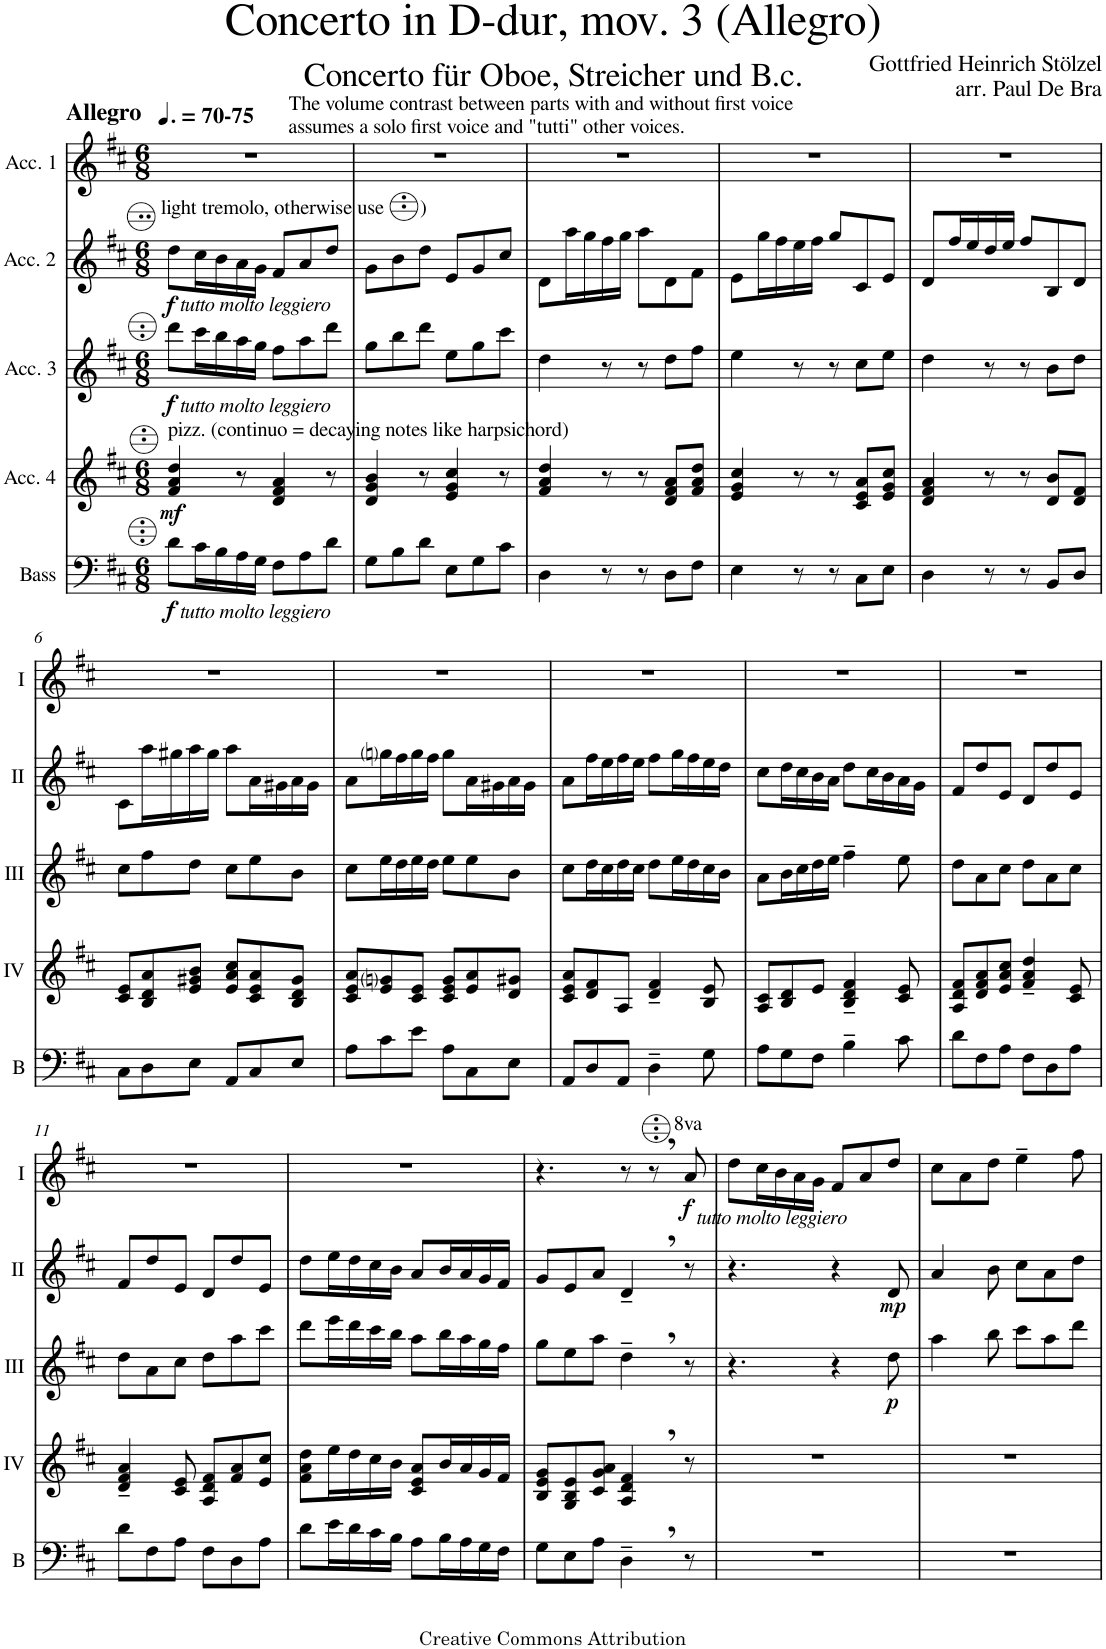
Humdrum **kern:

**kern	**dynam	**kern	**dynam	**kern	**dynam	**kern	**dynam	**kern	**dynam
*part5	*part5	*part4	*part4	*part3	*part3	*part2	*part2	*part1	*part1
*staff5	*staff5	*staff4	*staff4	*staff3	*staff3	*staff2	*staff2	*staff1	*staff1
*I"Bass	*	*I"Acc. 4	*	*I"Acc. 3	*	*I"Acc. 2	*	*I"Acc. 1	*
*I'B	*	*	*	*	*	*	*	*	*
*clefF4	*	*clefG2	*	*clefG2	*	*clefG2	*	*clefG2	*
*Trd7c12	*	*	*	*Trd7c12	*	*	*	*	*
*k[f#c#]	*	*k[f#c#]	*	*k[f#c#]	*	*k[f#c#]	*	*k[f#c#]	*
*M6/8	*	*M6/8	*	*M6/8	*	*M6/8	*	*M6/8	*
*MM105	*	*MM105	*	*MM105	*	*MM105	*	*MM105	*
=1	=1	=1	=1	=1	=1	=1	=1	=1	=1
!	!	!	!	!	!	!	!	!LO:TX:a:B:t=-75	!
!	!	!	!	!	!	!	!	!LO:TX:a:B:t=Allegro	!
!	!	!	!	!	!	!	!	!LO:TX:a:t=The volume contrast between parts with and without first voice	!
!	!	!	!	!	!	!	!	!LO:TX:a:t=assumes a solo first voice and "tutti" other voices.	!
!	!	!	!	!	!	!LO:TX:a:t=light tremolo, otherwise use       )	!	!	!
!	!	!	!	!	!	!LO:TX:b:i:t=tutto molto leggiero	!	!	!
!	!	!	!	!LO:TX:b:i:t=tutto molto leggiero	!	!	!	!	!
!	!	!LO:TX:a:t=pizz. (continuo = decaying notes like harpsichord)	!	!	!	!	!	!	!
!LO:TX:b:i:t=tutto molto leggiero	!	!	!	!	!	!	!	!	!
!	!LO:DY:b	!	!LO:DY:b	!	!LO:DY:b	!	!LO:DY:b	!	!
8d\L	f	4f#/ 4a/ 4dd/	mf	8ddd\L	f	8dd\L	f	2.r	.
16c#\L	.	.	.	16ccc#\L	.	16cc#\L	.	.	.
16B\	.	.	.	16bb\	.	16b\	.	.	.
16A\	.	8r	.	16aa\	.	16a\	.	.	.
16G\JJ	.	.	.	16gg\JJ	.	16g\JJ	.	.	.
8F#\L	.	4d/ 4f#/ 4a/	.	8ff#\L	.	8f#/L	.	.	.
8A\	.	.	.	8aa\	.	8a/	.	.	.
8d\J	.	8r	.	8ddd\J	.	8dd/J	.	.	.
=2	=2	=2	=2	=2	=2	=2	=2	=2	=2
8G\L	.	4d/ 4g/ 4b/	.	8gg\L	.	8g\L	.	2.r	.
8B\	.	.	.	8bb\	.	8b\	.	.	.
8d\J	.	8r	.	8ddd\J	.	8dd\J	.	.	.
8E\L	.	4e/ 4g/ 4cc#/	.	8ee\L	.	8e/L	.	.	.
8G\	.	.	.	8gg\	.	8g/	.	.	.
8c#\J	.	8r	.	8ccc#\J	.	8cc#/J	.	.	.
=3	=3	=3	=3	=3	=3	=3	=3	=3	=3
4D\	.	4f#/ 4a/ 4dd/	.	4dd\	.	8d\L	.	2.r	.
.	.	.	.	.	.	16aa\L	.	.	.
.	.	.	.	.	.	16gg\	.	.	.
8r	.	8r	.	8r	.	16ff#\	.	.	.
.	.	.	.	.	.	16gg\JJ	.	.	.
8r	.	8r	.	8r	.	8aa\L	.	.	.
8D\L	.	8d/ 8f#/ 8a/L	.	8dd\L	.	8d\	.	.	.
8F#\J	.	8f#/ 8a/ 8dd/J	.	8ff#\J	.	8f#\J	.	.	.
=4	=4	=4	=4	=4	=4	=4	=4	=4	=4
4E\	.	4e/ 4g/ 4cc#/	.	4ee\	.	8e\L	.	2.r	.
.	.	.	.	.	.	16gg\L	.	.	.
.	.	.	.	.	.	16ff#\	.	.	.
8r	.	8r	.	8r	.	16ee\	.	.	.
.	.	.	.	.	.	16ff#\JJ	.	.	.
8r	.	8r	.	8r	.	8gg/L	.	.	.
8C#\L	.	8c#/ 8e/ 8a/L	.	8cc#\L	.	8c#/	.	.	.
8E\J	.	8e/ 8g/ 8cc#/J	.	8ee\J	.	8e/J	.	.	.
=5	=5	=5	=5	=5	=5	=5	=5	=5	=5
4D\	.	4d/ 4f#/ 4a/	.	4dd\	.	8d/L	.	2.r	.
.	.	.	.	.	.	16ff#/L	.	.	.
.	.	.	.	.	.	16ee/	.	.	.
8r	.	8r	.	8r	.	16dd/	.	.	.
.	.	.	.	.	.	16ee/JJ	.	.	.
8r	.	8r	.	8r	.	8ff#/L	.	.	.
8BB/L	.	8d/ 8b/L	.	8b\L	.	8B/	.	.	.
8D/J	.	8d/ 8f#/J	.	8dd\J	.	8d/J	.	.	.
!!LO:LB:g=z
=6	=6	=6	=6	=6	=6	=6	=6	=6	=6
8C#\L	.	8c#/ 8e/L	.	8cc#\L	.	8c#\L	.	2.r	.
8D\	.	8B/ 8d/ 8a/	.	8ff#\	.	16aa\L	.	.	.
.	.	.	.	.	.	16gg#X\	.	.	.
8E\J	.	8e/ 8g#X/ 8b/J	.	8dd\J	.	16aa\	.	.	.
.	.	.	.	.	.	16gg#\JJ	.	.	.
8AA/L	.	8e/ 8a/ 8cc#/L	.	8cc#\L	.	8aa\L	.	.	.
8C#/	.	8c#/ 8e/ 8a/	.	8ee\	.	16a\L	.	.	.
.	.	.	.	.	.	16g#X\	.	.	.
8E/J	.	8B/ 8d/ 8g#/J	.	8b\J	.	16a\	.	.	.
.	.	.	.	.	.	16g#\JJ	.	.	.
=7	=7	=7	=7	=7	=7	=7	=7	=7	=7
8A\L	.	8c#/ 8e/ 8a/L	.	8cc#\L	.	8a\L	.	2.r	.
8c#\	.	8e/ 8gni/	.	16ee\L	.	16ggni\L	.	.	.
.	.	.	.	16dd\	.	16ff#\	.	.	.
8e\J	.	8c#/ 8e/J	.	16ee\	.	16gg\	.	.	.
.	.	.	.	16dd\JJ	.	16ff#\JJ	.	.	.
8A\L	.	8c#/ 8e/ 8g/L	.	8ee\L	.	8gg\L	.	.	.
8C#\	.	8e/ 8a/	.	8ee\	.	16a\L	.	.	.
.	.	.	.	.	.	16g#X\	.	.	.
8E\J	.	8d/ 8g#X/J	.	8b\J	.	16a\	.	.	.
.	.	.	.	.	.	16g#\JJ	.	.	.
=8	=8	=8	=8	=8	=8	=8	=8	=8	=8
8AA/L	.	8c#/ 8e/ 8a/L	.	8cc#\L	.	8a\L	.	2.r	.
8D/	.	8d/ 8f#/	.	16dd\L	.	16ff#\L	.	.	.
.	.	.	.	16cc#\	.	16ee\	.	.	.
8AA/J	.	8A/J	.	16dd\	.	16ff#\	.	.	.
.	.	.	.	16cc#\JJ	.	16ee\JJ	.	.	.
4D~\	.	4d/~ 4f#/~	.	8dd\L	.	8ff#\L	.	.	.
.	.	.	.	16ee\L	.	16gg\L	.	.	.
.	.	.	.	16dd\	.	16ff#\	.	.	.
8G\	.	8B/ 8e/	.	16cc#\	.	16ee\	.	.	.
.	.	.	.	16b\JJ	.	16dd\JJ	.	.	.
=9	=9	=9	=9	=9	=9	=9	=9	=9	=9
8A\L	.	8A/ 8c#/L	.	8a\L	.	8cc#\L	.	2.r	.
8G\	.	8B/ 8d/	.	16b\L	.	16dd\L	.	.	.
.	.	.	.	16cc#\	.	16cc#\	.	.	.
8F#\J	.	8e/J	.	16dd\	.	16b\	.	.	.
.	.	.	.	16ee\JJ	.	16a\JJ	.	.	.
4B~\	.	4B/~ 4d/~ 4f#/~	.	4ff#~\	.	8dd\L	.	.	.
.	.	.	.	.	.	16cc#\L	.	.	.
.	.	.	.	.	.	16b\	.	.	.
8c#\	.	8c#/ 8e/	.	8ee\	.	16a\	.	.	.
.	.	.	.	.	.	16g\JJ	.	.	.
=10	=10	=10	=10	=10	=10	=10	=10	=10	=10
8d\L	.	8A/ 8d/ 8f#/L	.	8dd\L	.	8f#/L	.	2.r	.
8F#\	.	8d/ 8f#/ 8a/	.	8a\	.	8dd/	.	.	.
8A\J	.	8e/ 8a/ 8cc#/J	.	8cc#\J	.	8e/J	.	.	.
8F#\L	.	4f#/~ 4a/~ 4dd/~	.	8dd\L	.	8d/L	.	.	.
8D\	.	.	.	8a\	.	8dd/	.	.	.
8A\J	.	8c#/ 8e/	.	8cc#\J	.	8e/J	.	.	.
!!LO:LB:g=z
=11	=11	=11	=11	=11	=11	=11	=11	=11	=11
8d\L	.	4d/~ 4f#/~ 4a/~	.	8dd\L	.	8f#/L	.	2.r	.
8F#\	.	.	.	8a\	.	8dd/	.	.	.
8A\J	.	8c#/ 8e/	.	8cc#\J	.	8e/J	.	.	.
8F#\L	.	8A/ 8d/ 8f#/L	.	8dd\L	.	8d/L	.	.	.
8D\	.	8f#/ 8a/	.	8aa\	.	8dd/	.	.	.
8A\J	.	8e/ 8cc#/J	.	8ccc#\J	.	8e/J	.	.	.
=12	=12	=12	=12	=12	=12	=12	=12	=12	=12
8d\L	.	8f#\ 8a\ 8dd\L	.	8ddd\L	.	8dd\L	.	2.r	.
16e\L	.	16ee\L	.	16eee\L	.	16ee\L	.	.	.
16d\	.	16dd\	.	16ddd\	.	16dd\	.	.	.
16c#\	.	16cc#\	.	16ccc#\	.	16cc#\	.	.	.
16B\JJ	.	16b\JJ	.	16bb\JJ	.	16b\JJ	.	.	.
8A\L	.	8c#/ 8e/ 8a/L	.	8aa\L	.	8a/L	.	.	.
16B\L	.	16b/L	.	16bb\L	.	16b/L	.	.	.
16A\	.	16a/	.	16aa\	.	16a/	.	.	.
16G\	.	16g/	.	16gg\	.	16g/	.	.	.
16F#\JJ	.	16f#/JJ	.	16ff#\JJ	.	16f#/JJ	.	.	.
=13	=13	=13	=13	=13	=13	=13	=13	=13	=13
8G\L	.	8B/ 8e/ 8g/L	.	8gg\L	.	8g/L	.	4.r	.
8E\	.	8G/ 8B/ 8e/	.	8ee\	.	8e/	.	.	.
8A\J	.	8c#/ 8g/ 8a/J	.	8aa\J	.	8a/J	.	.	.
4D~,\	.	4A/, 4d/, 4f#/,	.	4dd~,\	.	4d~,/	.	8r	.
.	.	.	.	.	.	.	.	8r	.
!	!	!	!	!	!	!	!	!LO:TX:a:t=8va	!
!	!	!	!	!	!	!	!	!LO:TX:b:i:t=tutto molto leggiero	!
!	!	!	!	!	!	!	!	!	!LO:DY:b
8r	.	8r	.	8r	.	8r	.	8a/	f
=14	=14	=14	=14	=14	=14	=14	=14	=14	=14
2.r	.	2.r	.	4.r	.	4.r	.	8dd\L	.
.	.	.	.	.	.	.	.	16cc#\L	.
.	.	.	.	.	.	.	.	16b\	.
.	.	.	.	.	.	.	.	16a\	.
.	.	.	.	.	.	.	.	16g\JJ	.
.	.	.	.	4r	.	4r	.	8f#/L	.
.	.	.	.	.	.	.	.	8a/	.
!	!	!	!	!	!LO:DY:b	!	!LO:DY:b	!	!
.	.	.	.	8dd\	p	8d/	mp	8dd/J	.
=15	=15	=15	=15	=15	=15	=15	=15	=15	=15
2.r	.	2.r	.	4aa\	.	4a/	.	8cc#\L	.
.	.	.	.	.	.	.	.	8a\	.
.	.	.	.	8bb\	.	8b\	.	8dd\J	.
.	.	.	.	8ccc#\L	.	8cc#\L	.	4ee~\	.
.	.	.	.	8aa\	.	8a\	.	.	.
.	.	.	.	8ddd\J	.	8dd\J	.	8ff#\	.
=	=	=	=	=	=	=	=	=	=
*-	*-	*-	*-	*-	*-	*-	*-	*-	*-
